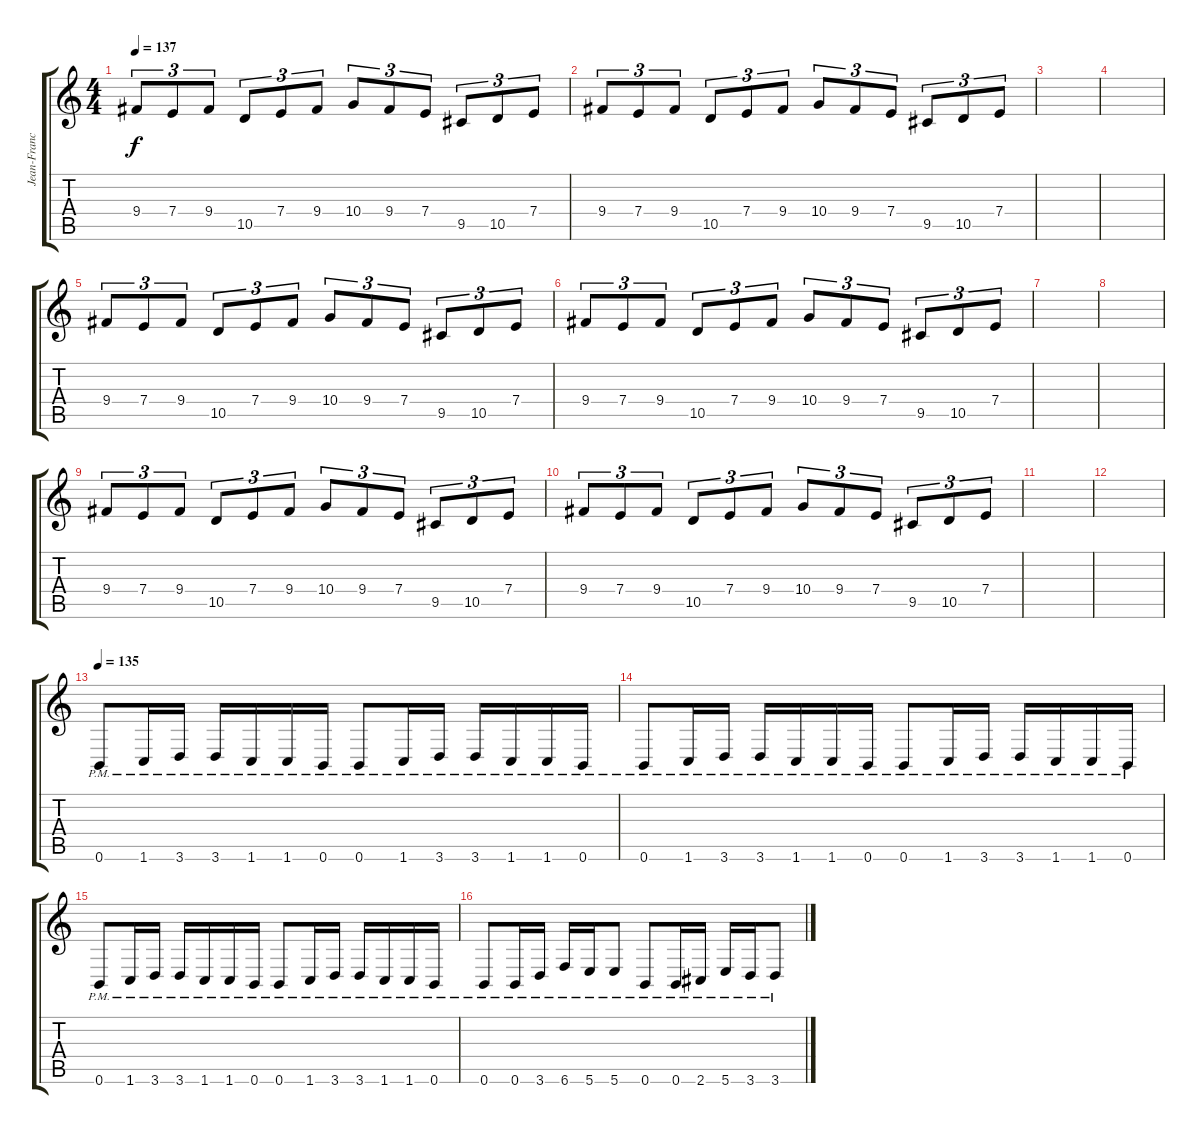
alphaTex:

\track ("Jean-Francois Dagenais (Rhythm)" "Jean-Franc") {instrument distortionguitar}
\staff {score tabs}
\tuning (B3 Gb3 D3 A2 E2 B1) {hide}
\ts (4 4)
\tempo 137
\clef g2
\ks c
9.4.8{tu (3 2) dy f} 7.4.8{tu (3 2)} 9.4.8{tu (3 2)} 10.5.8{tu (3 2)} 7.4.8{tu (3 2)} 9.4.8{tu (3 2)} 10.4.8{tu (3 2)} 9.4.8{tu (3 2)} 7.4.8{tu (3 2)} 9.5.8{tu (3 2)} 10.5.8{tu (3 2)} 7.4.8{tu (3 2)} |
9.4.8{tu (3 2)} 7.4.8{tu (3 2)} 9.4.8{tu (3 2)} 10.5.8{tu (3 2)} 7.4.8{tu (3 2)} 9.4.8{tu (3 2)} 10.4.8{tu (3 2)} 9.4.8{tu (3 2)} 7.4.8{tu (3 2)} 9.5.8{tu (3 2)} 10.5.8{tu (3 2)} 7.4.8{tu (3 2)} |
|
|
9.4.8{tu (3 2)} 7.4.8{tu (3 2)} 9.4.8{tu (3 2)} 10.5.8{tu (3 2)} 7.4.8{tu (3 2)} 9.4.8{tu (3 2)} 10.4.8{tu (3 2)} 9.4.8{tu (3 2)} 7.4.8{tu (3 2)} 9.5.8{tu (3 2)} 10.5.8{tu (3 2)} 7.4.8{tu (3 2)} |
9.4.8{tu (3 2)} 7.4.8{tu (3 2)} 9.4.8{tu (3 2)} 10.5.8{tu (3 2)} 7.4.8{tu (3 2)} 9.4.8{tu (3 2)} 10.4.8{tu (3 2)} 9.4.8{tu (3 2)} 7.4.8{tu (3 2)} 9.5.8{tu (3 2)} 10.5.8{tu (3 2)} 7.4.8{tu (3 2)} |
|
|
9.4.8{tu (3 2)} 7.4.8{tu (3 2)} 9.4.8{tu (3 2)} 10.5.8{tu (3 2)} 7.4.8{tu (3 2)} 9.4.8{tu (3 2)} 10.4.8{tu (3 2)} 9.4.8{tu (3 2)} 7.4.8{tu (3 2)} 9.5.8{tu (3 2)} 10.5.8{tu (3 2)} 7.4.8{tu (3 2)} |
9.4.8{tu (3 2)} 7.4.8{tu (3 2)} 9.4.8{tu (3 2)} 10.5.8{tu (3 2)} 7.4.8{tu (3 2)} 9.4.8{tu (3 2)} 10.4.8{tu (3 2)} 9.4.8{tu (3 2)} 7.4.8{tu (3 2)} 9.5.8{tu (3 2)} 10.5.8{tu (3 2)} 7.4.8{tu (3 2)} |
|
|
\tempo 135
0.6{pm}.8 1.6{pm}.16 3.6{pm}.16 3.6{pm}.16 1.6{pm}.16 1.6{pm}.16 0.6{pm}.16 0.6{pm}.8 1.6{pm}.16 3.6{pm}.16 3.6{pm}.16 1.6{pm}.16 1.6{pm}.16 0.6{pm}.16 |
0.6{pm}.8 1.6{pm}.16 3.6{pm}.16 3.6{pm}.16 1.6{pm}.16 1.6{pm}.16 0.6{pm}.16 0.6{pm}.8 1.6{pm}.16 3.6{pm}.16 3.6{pm}.16 1.6{pm}.16 1.6{pm}.16 0.6{pm}.16 |
0.6{pm}.8 1.6{pm}.16 3.6{pm}.16 3.6{pm}.16 1.6{pm}.16 1.6{pm}.16 0.6{pm}.16 0.6{pm}.8 1.6{pm}.16 3.6{pm}.16 3.6{pm}.16 1.6{pm}.16 1.6{pm}.16 0.6{pm}.16 |
0.6{pm}.8 0.6{pm}.16 3.6{pm}.16 6.6{pm}.16 5.6{pm}.16 5.6{pm}.8 0.6{pm}.8 0.6{pm}.16 2.6{pm}.16 5.6{pm}.16 3.6{pm}.16 3.6{pm}.8
